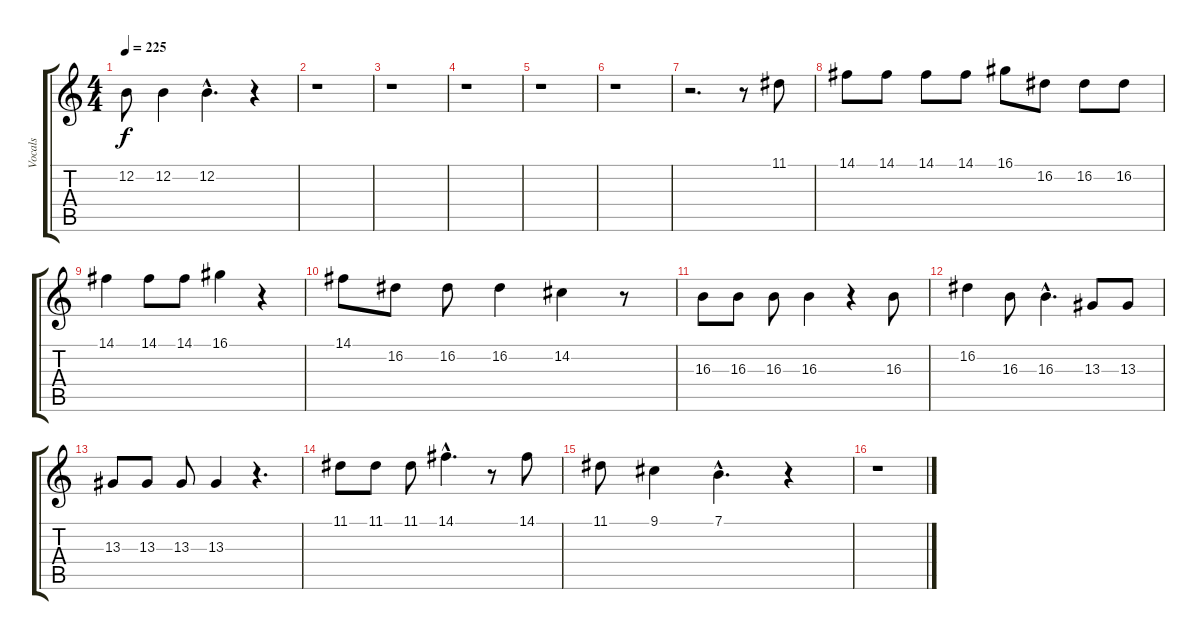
\track ("Vocals" "Vocals") {instrument baritonesax}
\staff {score tabs}
\tuning (E4 B3 G3 D3 A2 E2) {hide}
\ts (4 4)
\tempo 225
\clef g2
\ks c
12.2.8{dy f} 12.2.4 12.2{hac}.4{d} r.4 |
r.1 |
r.1 |
r.1 |
r.1 |
r.1 |
r.2{d} r.8 11.1.8 |
14.1.8 14.1.8 14.1.8 14.1.8 16.1.8 16.2.8 16.2.8 16.2.8 |
14.1.4 14.1.8 14.1.8 16.1.4 r.4 |
14.1.8 16.2.8 16.2.8 16.2.4 14.2.4 r.8 |
16.3.8 16.3.8 16.3.8 16.3.4 r.4 16.3.8 |
16.2.4 16.3.8 16.3{hac}.4{d} 13.3.8 13.3.8 |
13.3.8 13.3.8 13.3.8 13.3.4 r.4{d} |
11.1.8 11.1.8 11.1.8 14.1{hac}.4{d} r.8 14.1.8 |
11.1.8 9.1.4 7.1{hac}.4{d} r.4 |
r.1
